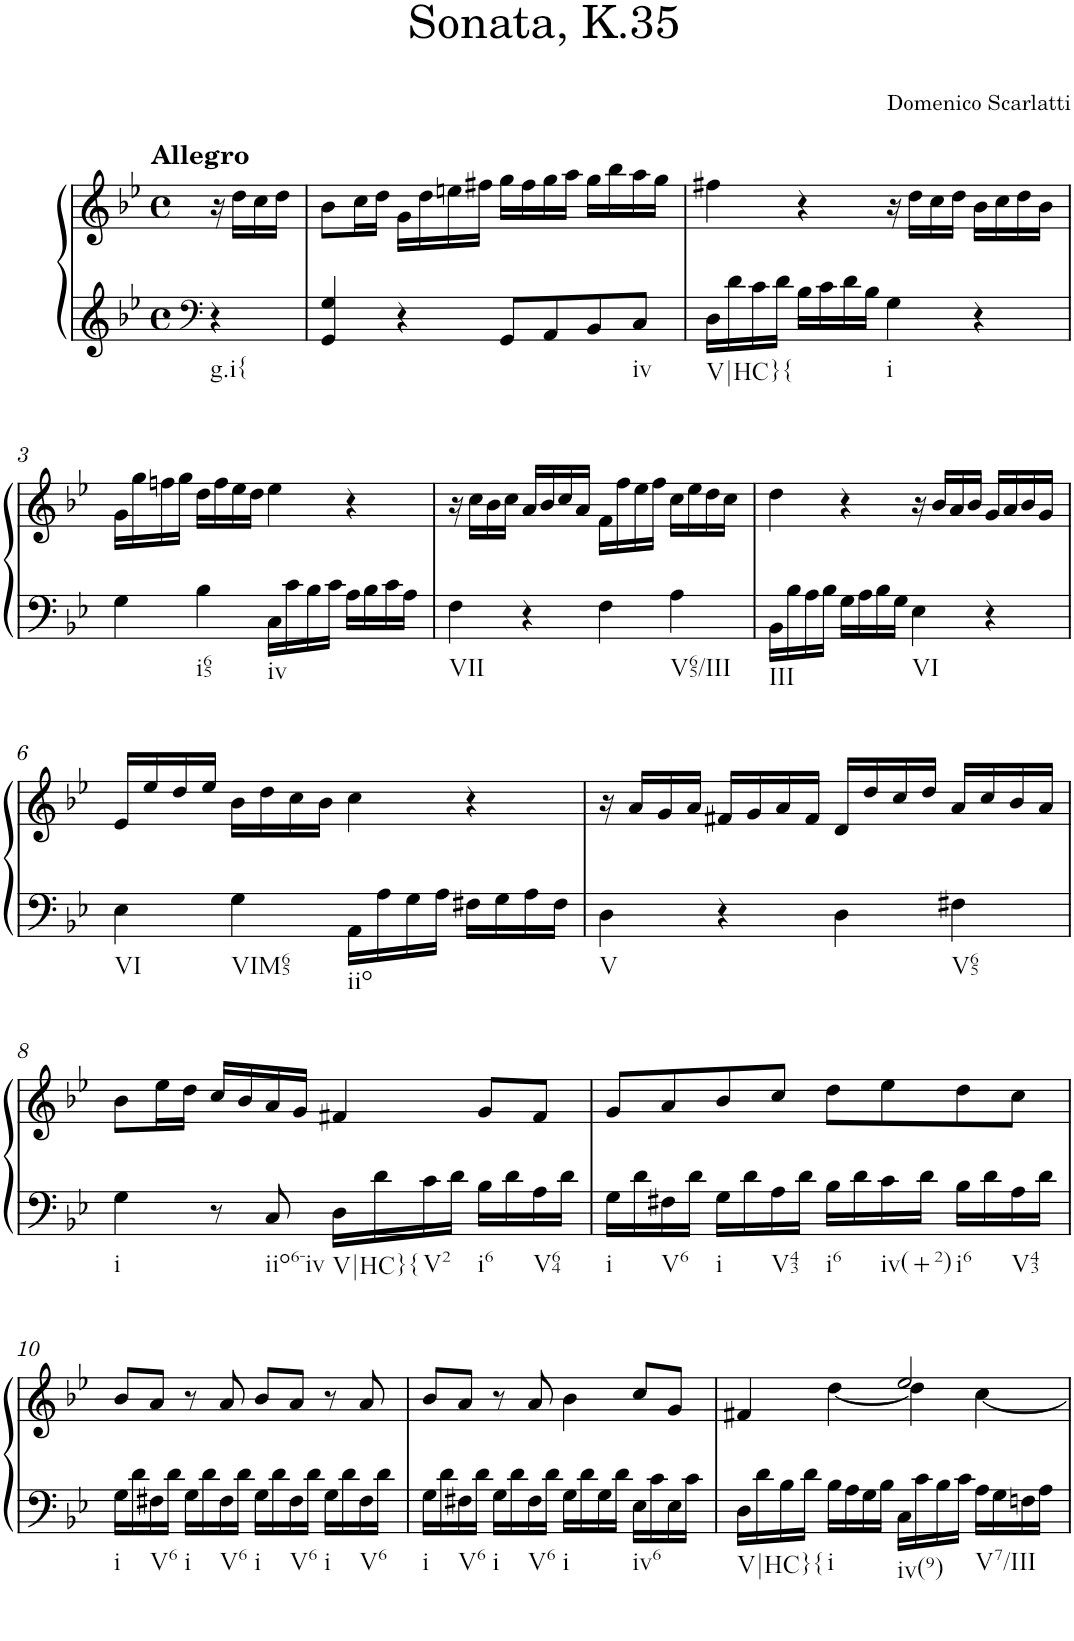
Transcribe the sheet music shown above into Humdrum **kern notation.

**kern	**kern
*part1	*part1
*staff2	*staff1
*I"Piano	*
*I'Pno	*
*clefF4	*clefG2
*k[b-e-]	*k[b-e-]
*g:	*g:
*M4/4	*M4/4
*met(c)	*met(c)
=	=
!	!LO:TX:a:B:t=Allegro
!LO:TX:b:t=g.i{	!
4r	16r
.	16dd\LL
.	16cc\
.	16dd\JJ
=1	=1
4GG/ 4G/	8b-\L
.	16cc\L
.	16dd\JJ
4r	16g\LL
.	16dd\
.	16een\
.	16ff#X\JJ
8GG/L	16gg\LL
.	16ff#\
8AA/	16gg\
.	16aa\JJ
8BB-/	16gg\LL
.	16bb-\
!LO:TX:b:t=iv	!
8C/J	16aa\
.	16gg\JJ
=2	=2
!LO:TX:b:t=V|HC}{	!
16D\LL	4ff#X\
16d\	.
16c\	.
16d\JJ	.
16B-\LL	4r
16c\	.
16d\	.
16B-\JJ	.
!LO:TX:b:t=i	!
4G\	16r
.	16dd\LL
.	16cc\
.	16dd\JJ
4r	16b-\LL
.	16cc\
.	16dd\
.	16b-\JJ
!!LO:LB:g=z
=3	=3
4G\	16g\LL
.	16gg\
.	16ffn\
.	16gg\JJ
!LO:TX:b:t=i65	!
4B-\	16dd\LL
.	16ff\
.	16ee-\
.	16dd\JJ
!LO:TX:b:t=iv	!
16C\LL	4ee-\
16c\	.
16B-\	.
16c\JJ	.
16A\LL	4r
16B-\	.
16c\	.
16A\JJ	.
=4	=4
!LO:TX:b:t=VII	!
4F\	16r
.	16cc\LL
.	16b-\
.	16cc\JJ
4r	16a/LL
.	16b-/
.	16cc/
.	16a/JJ
4F\	16f\LL
.	16ff\
.	16ee-\
.	16ff\JJ
!LO:TX:b:t=V65/III	!
4A\	16cc\LL
.	16ee-\
.	16dd\
.	16cc\JJ
=5	=5
!LO:TX:b:t=III	!
16BB-\LL	4dd\
16B-\	.
16A\	.
16B-\JJ	.
16G\LL	4r
16A\	.
16B-\	.
16G\JJ	.
!LO:TX:b:t=VI	!
4E-\	16r
.	16b-/LL
.	16a/
.	16b-/JJ
4r	16g/LL
.	16a/
.	16b-/
.	16g/JJ
!!LO:LB:g=z
=6	=6
!LO:TX:b:t=VI	!
4E-\	16e-/LL
.	16ee-/
.	16dd/
.	16ee-/JJ
!LO:TX:b:t=VIM65	!
4G\	16b-\LL
.	16dd\
.	16cc\
.	16b-\JJ
!LO:TX:b:t=iio	!
16AA\LL	4cc\
16A\	.
16G\	.
16A\JJ	.
16F#X\LL	4r
16G\	.
16A\	.
16F#\JJ	.
=7	=7
!LO:TX:b:t=V	!
4D\	16r
.	16a/LL
.	16g/
.	16a/JJ
4r	16f#X/LL
.	16g/
.	16a/
.	16f#/JJ
4D\	16d/LL
.	16dd/
.	16cc/
.	16dd/JJ
!LO:TX:b:t=V65	!
4F#X\	16a/LL
.	16cc/
.	16b-/
.	16a/JJ
!!LO:LB:g=z
=8	=8
!LO:TX:b:t=i	!
4G\	8b-\L
.	16ee-\L
.	16dd\JJ
8r	16cc/LL
.	16b-/
!LO:TX:b:t=iio6-iv	!
8C/	16a/
.	16g/JJ
!LO:TX:b:t=V|HC}{	!
16D\LL	4f#X/
16d\	.
!LO:TX:b:t=V2	!
16c\	.
16d\JJ	.
!LO:TX:b:t=i6	!
16B-\LL	8g/L
16d\	.
!LO:TX:b:t=V64	!
16A\	8f#/J
16d\JJ	.
=9	=9
!LO:TX:b:t=i	!
16G\LL	8g/L
16d\	.
!LO:TX:b:t=V6	!
16F#X\	8a/
16d\JJ	.
!LO:TX:b:t=i	!
16G\LL	8b-/
16d\	.
!LO:TX:b:t=V43	!
16A\	8cc/J
16d\JJ	.
!LO:TX:b:t=i6	!
16B-\LL	8dd\L
16d\	.
!LO:TX:b:t=iv(+2)	!
16c\	8ee-\
16d\JJ	.
!LO:TX:b:t=i6	!
16B-\LL	8dd\
16d\	.
!LO:TX:b:t=V43	!
16A\	8cc\J
16d\JJ	.
!!LO:LB:g=z
=10	=10
!LO:TX:b:t=i	!
16G\LL	8b-/L
16d\	.
!LO:TX:b:t=V6	!
16F#X\	8a/J
16d\JJ	.
!LO:TX:b:t=i	!
16G\LL	8r
16d\	.
!LO:TX:b:t=V6	!
16F#\	8a/
16d\JJ	.
!LO:TX:b:t=i	!
16G\LL	8b-/L
16d\	.
!LO:TX:b:t=V6	!
16F#\	8a/J
16d\JJ	.
!LO:TX:b:t=i	!
16G\LL	8r
16d\	.
!LO:TX:b:t=V6	!
16F#\	8a/
16d\JJ	.
=11	=11
!LO:TX:b:t=i	!
16G\LL	8b-/L
16d\	.
!LO:TX:b:t=V6	!
16F#X\	8a/J
16d\JJ	.
!LO:TX:b:t=i	!
16G\LL	8r
16d\	.
!LO:TX:b:t=V6	!
16F#\	8a/
16d\JJ	.
!LO:TX:b:t=i	!
16G\LL	4b-\
16d\	.
16G\	.
16d\JJ	.
!LO:TX:b:t=iv6	!
16E-\LL	8cc/L
16c\	.
16E-\	8g/J
16c\JJ	.
=12	=12
*	*^
!LO:TX:b:t=V|HC}{	!	!
16D\LL	2ryy	4f#X/
16d\	.	.
16B-\	.	.
16d\JJ	.	.
!LO:TX:b:t=i	!	!
16B-\LL	.	[<4dd\
16A\	.	.
16G\	.	.
16B-\JJ	.	.
!LO:TX:b:t=iv(9)	!	!
16C\LL	2ee-/	4dd\]
16c\	.	.
16B-\	.	.
16c\JJ	.	.
!LO:TX:b:t=V7/III	!	!
16A\LL	.	[<4cc\
16G\	.	.
16Fn\	.	.
16A\JJ	.	.
*	*v	*v
=	=
*-	*-
